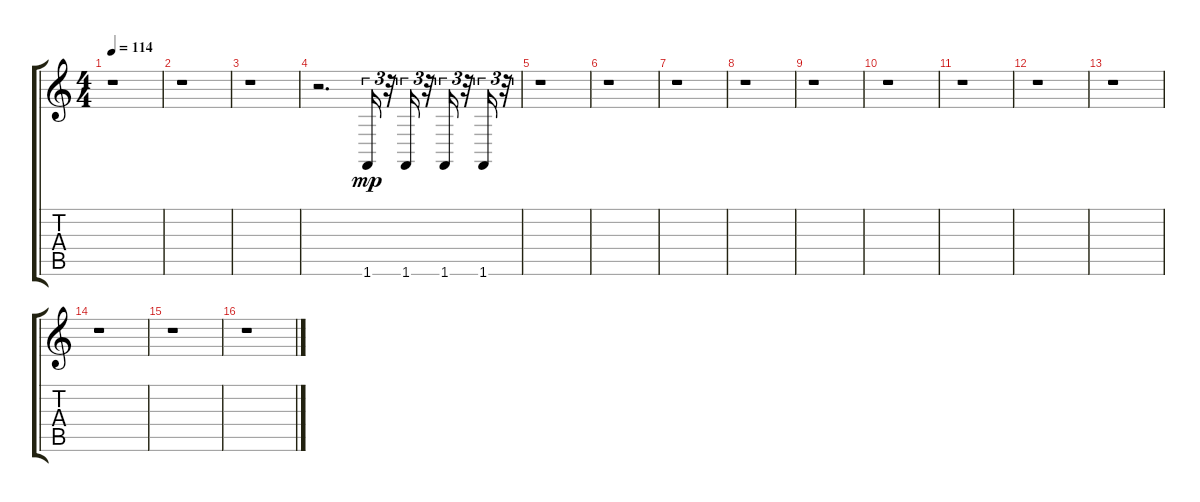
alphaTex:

\track "" {instrument tuba}
\staff {score tabs}
\tuning (E4 B3 G3 D3 A2 E2) {hide}
\ts (4 4)
\tempo 114
\clef g2
\ks c
r.1{dy mp} |
r.1 |
r.1 |
r.2{d} 1.6.16{tu (3 2)} r.32{tu (3 2)} 1.6.16{tu (3 2)} r.32{tu (3 2)} 1.6.16{tu (3 2)} r.32{tu (3 2)} 1.6.16{tu (3 2)} r.32{tu (3 2)} |
r.1 |
r.1 |
r.1 |
r.1 |
r.1 |
r.1 |
r.1 |
r.1 |
r.1 |
r.1 |
r.1 |
r.1
